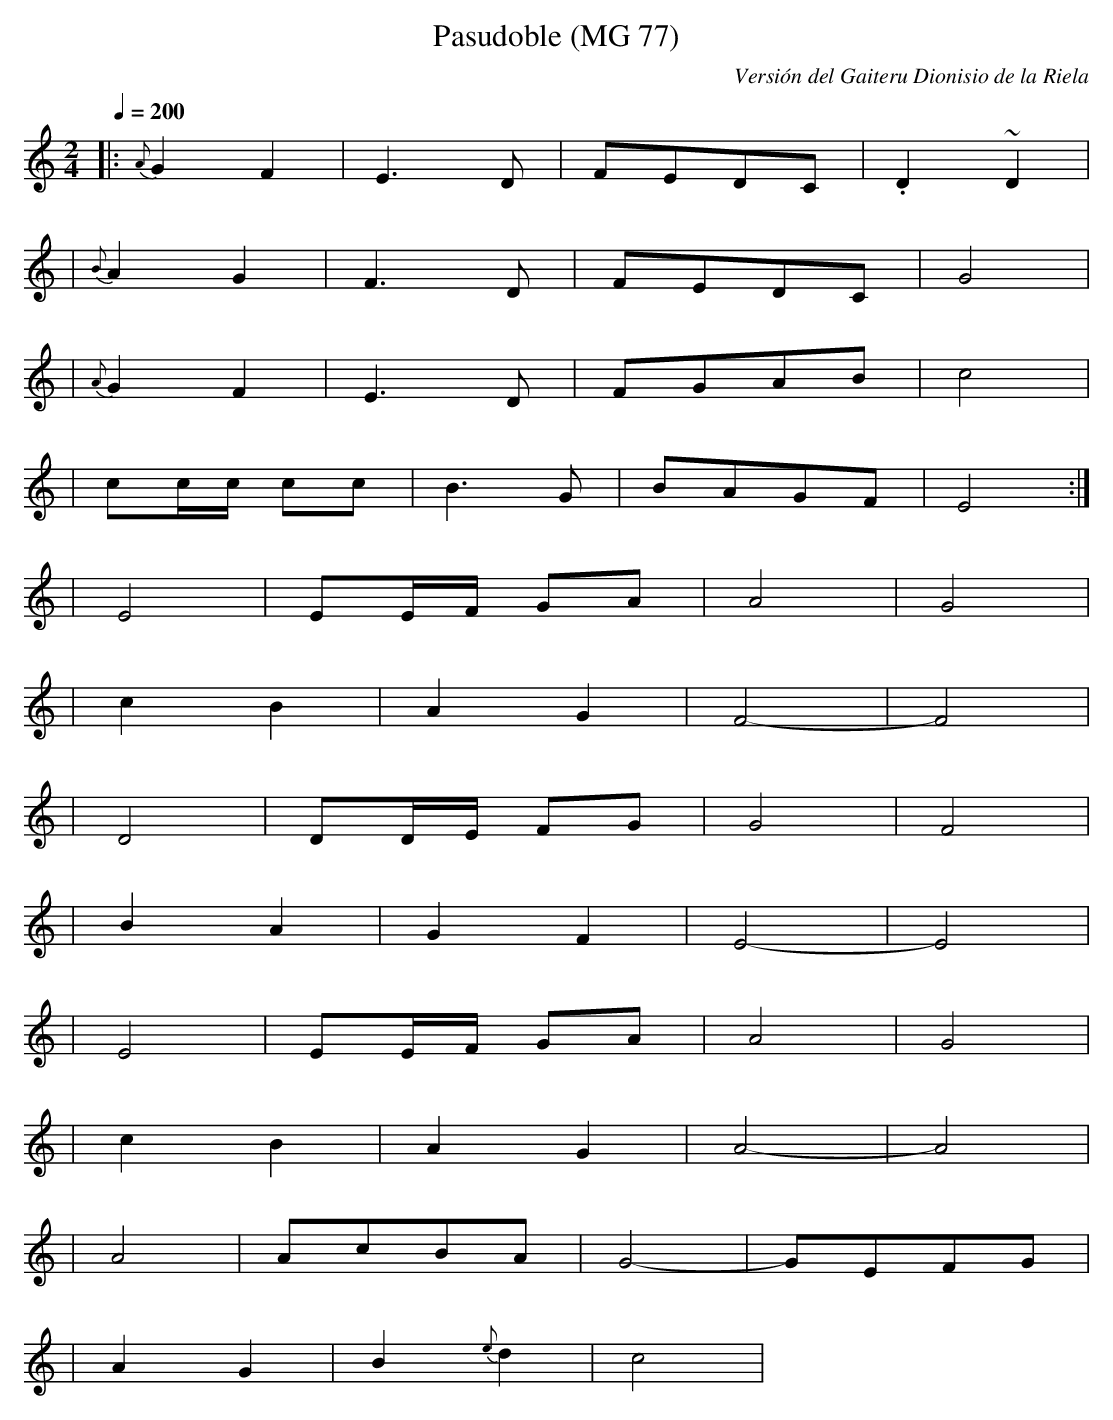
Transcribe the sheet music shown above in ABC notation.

X:1
T:Pasudoble (MG 77)
C:Versión del Gaiteru Dionisio de la Riela
M:2/4
L:1/8
Q:1/4=200
E:Comp.
K:C
|: {A}G2 F2|E3 D|FEDC|.D2 ~D2|
|{B}A2 G2|F3 D|FEDC|G4|
|{A}G2 F2|E3 D|FGAB|c4|
|cc/c/ cc|B3 G|BAGF|E4 :|
|E4|EE/F/ GA|A4|G4|
|c2 B2|A2 G2|F4-|F4|
|D4|DD/E/ FG|G4|F4|
|B2 A2|G2 F2|E4-|E4|
|E4|EE/F/ GA|A4|G4|
|c2 B2|A2 G2|A4-|A4|
|A4|AcBA|G4-|GEFG|
|A2 G2|B2 {e}d2|c4|
